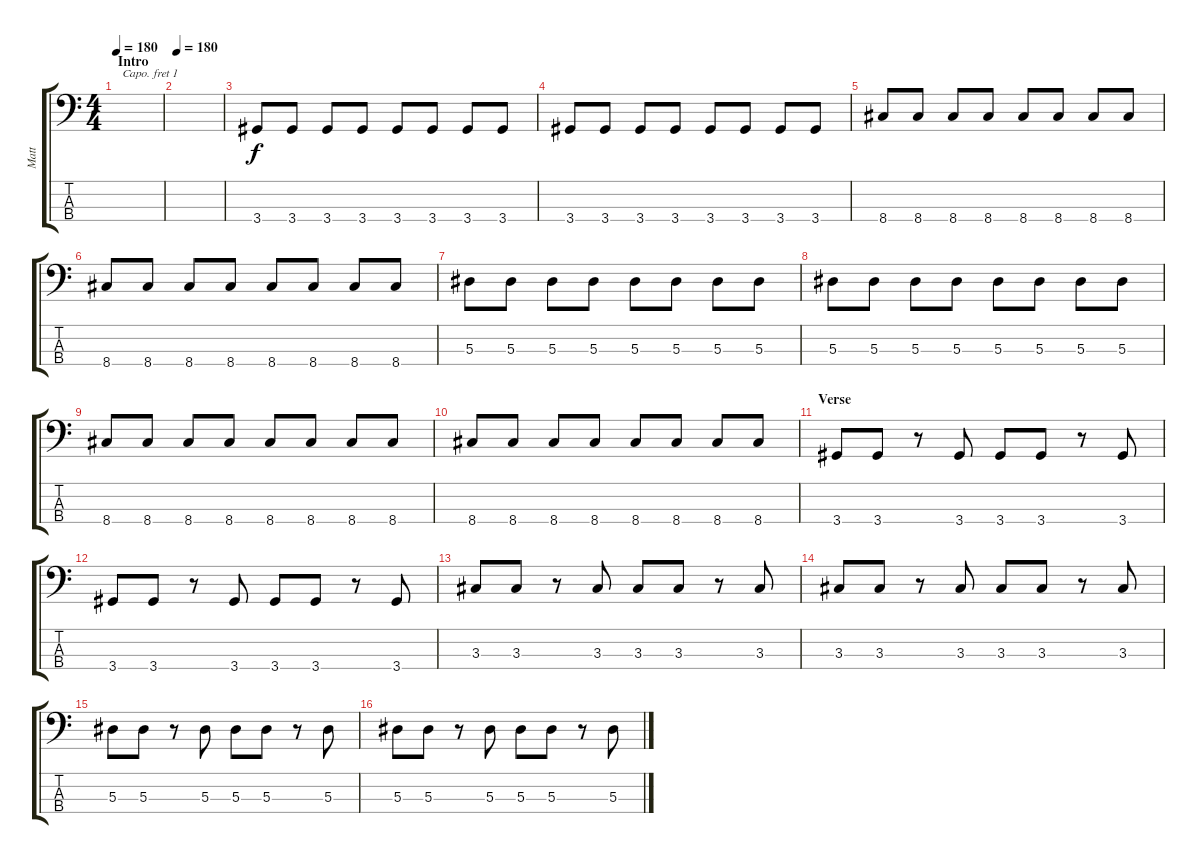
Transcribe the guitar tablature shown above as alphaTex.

\track ("Matt" "Matt") {instrument electricbasspick}
\staff {score tabs}
\capo 1
\tuning (G2 D2 A1 E1) {hide}
\ts (4 4)
\section ("" "Intro")
\tempo 180
\tempo 160
\tempo 180
\clef f4
\ks c
|
\tempo 180
|
3.4.8 3.4.8 3.4.8 3.4.8 3.4.8 3.4.8 3.4.8 3.4.8 |
3.4.8 3.4.8 3.4.8 3.4.8 3.4.8 3.4.8 3.4.8 3.4.8 |
8.4.8 8.4.8 8.4.8 8.4.8 8.4.8 8.4.8 8.4.8 8.4.8 |
8.4.8 8.4.8 8.4.8 8.4.8 8.4.8 8.4.8 8.4.8 8.4.8 |
5.3.8 5.3.8 5.3.8 5.3.8 5.3.8 5.3.8 5.3.8 5.3.8 |
5.3.8 5.3.8 5.3.8 5.3.8 5.3.8 5.3.8 5.3.8 5.3.8 |
8.4.8 8.4.8 8.4.8 8.4.8 8.4.8 8.4.8 8.4.8 8.4.8 |
8.4.8 8.4.8 8.4.8 8.4.8 8.4.8 8.4.8 8.4.8 8.4.8 |
\section ("" "Verse")
3.4.8 3.4.8 r.8 3.4.8 3.4.8 3.4.8 r.8 3.4.8 |
3.4.8 3.4.8 r.8 3.4.8 3.4.8 3.4.8 r.8 3.4.8 |
3.3.8 3.3.8 r.8 3.3.8 3.3.8 3.3.8 r.8 3.3.8 |
3.3.8 3.3.8 r.8 3.3.8 3.3.8 3.3.8 r.8 3.3.8 |
5.3.8 5.3.8 r.8 5.3.8 5.3.8 5.3.8 r.8 5.3.8 |
5.3.8 5.3.8 r.8 5.3.8 5.3.8 5.3.8 r.8 5.3.8
